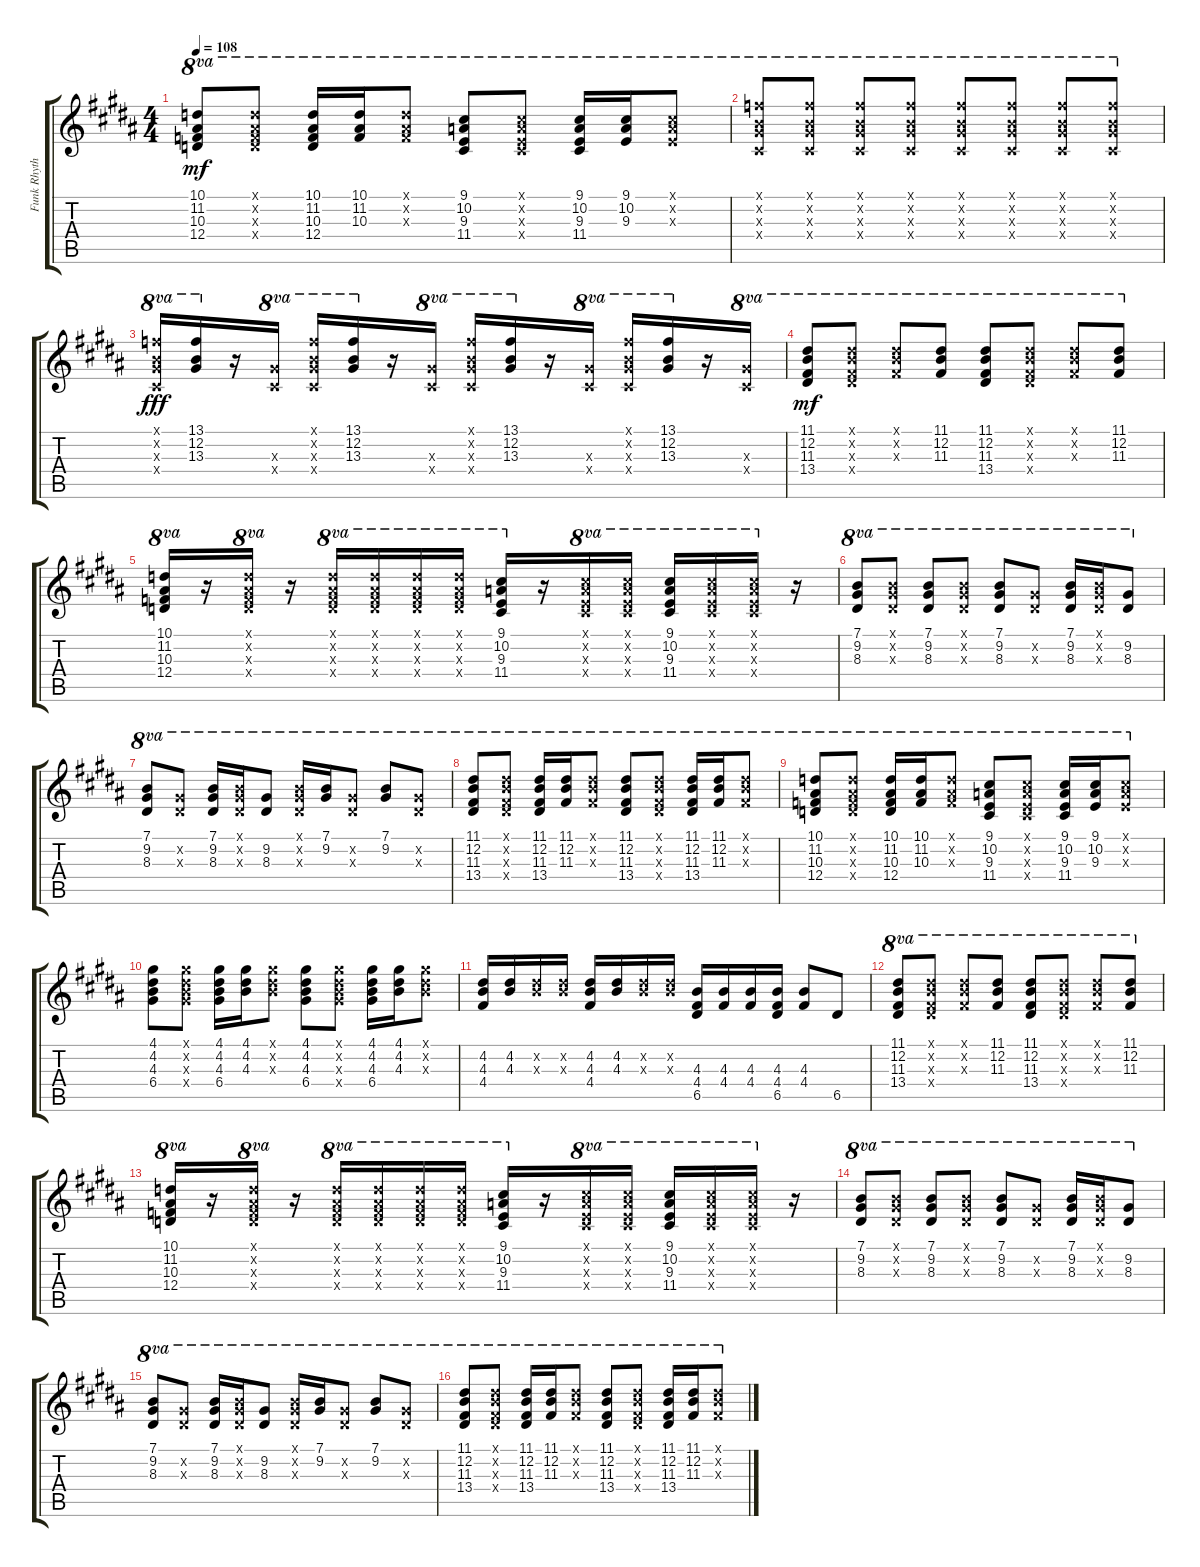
\track ("Funk Rhythm Guitar" "Funk Rhyth") {instrument electricguitarclean}
\staff {score tabs}
\tuning (E4 B3 G3 D3 A2 E2) {hide}
\ts (4 4)
\tempo 108
\clef g2
\ks g#minor
(10.1 11.2 10.3 12.4).8{ot 8va dy mf} (10.1{x} 11.2{x} 10.3{x} 12.4{x}).8{ot 8va} (10.1 11.2 10.3 12.4).16{ot 8va} (10.1 11.2 10.3).16{ot 8va} (10.1{x} 11.2{x} 10.3{x}).8{ot 8va} (9.1 10.2 9.3 11.4).8{ot 8va} (9.1{x} 10.2{x} 9.3{x} 11.4{x}).8{ot 8va} (9.1 10.2 9.3 11.4).16{ot 8va} (9.1 10.2 9.3).16{ot 8va} (9.1{x} 10.2{x} 9.3{x}).8{ot 8va} |
(13.1{x} 12.2{x} 13.3{x} 11.4{x}).8{ot 8va} (13.1{x} 12.2{x} 13.3{x} 11.4{x}).8{ot 8va} (13.1{x} 12.2{x} 13.3{x} 11.4{x}).8{ot 8va} (13.1{x} 12.2{x} 13.3{x} 11.4{x}).8{ot 8va} (13.1{x} 12.2{x} 13.3{x} 11.4{x}).8{ot 8va} (13.1{x} 12.2{x} 13.3{x} 11.4{x}).8{ot 8va} (13.1{x} 12.2{x} 13.3{x} 11.4{x}).8{ot 8va} (13.1{x} 12.2{x} 13.3{x} 11.4{x}).8{ot 8va} |
(13.1{x} 12.2{x} 13.3{x} 11.4{x}).16{ot 8va dy fff} (13.1 12.2 13.3).16{ot 8va} r.16 (13.3{x} 11.4{x}).16{ot 8va} (13.1{x} 12.2{x} 13.3{x} 11.4{x}).16{ot 8va} (13.1 12.2 13.3).16{ot 8va} r.16 (13.3{x} 11.4{x}).16{ot 8va} (13.1{x} 12.2{x} 13.3{x} 11.4{x}).16{ot 8va} (13.1 12.2 13.3).16{ot 8va} r.16 (13.3{x} 11.4{x}).16{ot 8va} (13.1{x} 12.2{x} 13.3{x} 11.4{x}).16{ot 8va} (13.1 12.2 13.3).16{ot 8va} r.16 (13.3{x} 11.4{x}).16{ot 8va} |
(11.1 12.2 11.3 13.4).8{ot 8va dy mf} (11.1{x} 12.2{x} 11.3{x} 13.4{x}).8{ot 8va} (11.1{x} 12.2{x} 11.3{x}).8{ot 8va} (11.1 12.2 11.3).8{ot 8va} (11.1 12.2 11.3 13.4).8{ot 8va} (11.1{x} 12.2{x} 11.3{x} 13.4{x}).8{ot 8va} (11.1{x} 12.2{x} 11.3{x}).8{ot 8va} (11.1 12.2 11.3).8{ot 8va} |
(10.1 11.2 10.3 12.4).16{ot 8va} r.16 (10.1{x} 11.2{x} 10.3{x} 12.4{x}).16{ot 8va} r.16 (10.1{x} 11.2{x} 10.3{x} 12.4{x}).16{ot 8va} (10.1{x} 11.2{x} 10.3{x} 12.4{x}).16{ot 8va} (10.1{x} 11.2{x} 10.3{x} 12.4{x}).16{ot 8va} (10.1{x} 11.2{x} 10.3{x} 12.4{x}).16{ot 8va} (9.1 10.2 9.3 11.4).16{ot 8va} r.16 (9.1{x} 10.2{x} 9.3{x} 11.4{x}).16{ot 8va} (9.1{x} 10.2{x} 9.3{x} 11.4{x}).16{ot 8va} (9.1 10.2 9.3 11.4).16{ot 8va} (9.1{x} 10.2{x} 9.3{x} 11.4{x}).16{ot 8va} (9.1{x} 10.2{x} 9.3{x} 11.4{x}).16{ot 8va} r.16 |
(7.1 9.2 8.3).8{ot 8va} (7.1{x} 9.2{x} 8.3{x}).8{ot 8va} (7.1 9.2 8.3).8{ot 8va} (7.1{x} 9.2{x} 8.3{x}).8{ot 8va} (7.1 9.2 8.3).8{ot 8va} (9.2{x} 8.3{x}).8{ot 8va} (7.1 9.2 8.3).16{ot 8va} (7.1{x} 9.2{x} 8.3{x}).16{ot 8va} (9.2 8.3).8{ot 8va} |
(7.1 9.2 8.3).8{ot 8va} (9.2{x} 8.3{x}).8{ot 8va} (7.1 9.2 8.3).16{ot 8va} (7.1{x} 9.2{x} 8.3{x}).16{ot 8va} (9.2 8.3).8{ot 8va} (7.1{x} 9.2{x} 8.3{x}).16{ot 8va} (7.1 9.2).16{ot 8va} (9.2{x} 8.3{x}).8{ot 8va} (7.1 9.2).8{ot 8va} (9.2{x} 8.3{x}).8{ot 8va} |
(11.1 12.2 11.3 13.4).8{ot 8va} (11.1{x} 12.2{x} 11.3{x} 13.4{x}).8{ot 8va} (11.1 12.2 11.3 13.4).16{ot 8va} (11.1 12.2 11.3).16{ot 8va} (11.1{x} 12.2{x} 11.3{x}).8{ot 8va} (11.1 12.2 11.3 13.4).8{ot 8va} (11.1{x} 12.2{x} 11.3{x} 13.4{x}).8{ot 8va} (11.1 12.2 11.3 13.4).16{ot 8va} (11.1 12.2 11.3).16{ot 8va} (11.1{x} 12.2{x} 11.3{x}).8{ot 8va} |
(10.1 11.2 10.3 12.4).8{ot 8va} (10.1{x} 11.2{x} 10.3{x} 12.4{x}).8{ot 8va} (10.1 11.2 10.3 12.4).16{ot 8va} (10.1 11.2 10.3).16{ot 8va} (10.1{x} 11.2{x} 10.3{x}).8{ot 8va} (9.1 10.2 9.3 11.4).8{ot 8va} (9.1{x} 10.2{x} 9.3{x} 11.4{x}).8{ot 8va} (9.1 10.2 9.3 11.4).16{ot 8va} (9.1 10.2 9.3).16{ot 8va} (9.1{x} 10.2{x} 9.3{x}).8{ot 8va} |
(4.1 4.2 4.3 6.4).8 (4.1{x} 4.2{x} 4.3{x} 6.4{x}).8 (4.1 4.2 4.3 6.4).16 (4.1 4.2 4.3).16 (4.1{x} 4.2{x} 4.3{x}).8 (4.1 4.2 4.3 6.4).8 (4.1{x} 4.2{x} 4.3{x} 6.4{x}).8 (4.1 4.2 4.3 6.4).16 (4.1 4.2 4.3).16 (4.1{x} 4.2{x} 4.3{x}).8 |
(4.2 4.3 4.4).16 (4.2 4.3).16 (4.2{x} 4.3{x}).16 (4.2{x} 4.3{x}).16 (4.2 4.3 4.4).16 (4.2 4.3).16 (4.2{x} 4.3{x}).16 (4.2{x} 4.3{x}).16 (4.3 4.4 6.5).16 (4.3 4.4).16 (4.3 4.4).16 (4.3 4.4 6.5).16 (4.3 4.4).8 6.5.8 |
(11.1 12.2 11.3 13.4).8{ot 8va} (11.1{x} 12.2{x} 11.3{x} 13.4{x}).8{ot 8va} (11.1{x} 12.2{x} 11.3{x}).8{ot 8va} (11.1 12.2 11.3).8{ot 8va} (11.1 12.2 11.3 13.4).8{ot 8va} (11.1{x} 12.2{x} 11.3{x} 13.4{x}).8{ot 8va} (11.1{x} 12.2{x} 11.3{x}).8{ot 8va} (11.1 12.2 11.3).8{ot 8va} |
(10.1 11.2 10.3 12.4).16{ot 8va} r.16 (10.1{x} 11.2{x} 10.3{x} 12.4{x}).16{ot 8va} r.16 (10.1{x} 11.2{x} 10.3{x} 12.4{x}).16{ot 8va} (10.1{x} 11.2{x} 10.3{x} 12.4{x}).16{ot 8va} (10.1{x} 11.2{x} 10.3{x} 12.4{x}).16{ot 8va} (10.1{x} 11.2{x} 10.3{x} 12.4{x}).16{ot 8va} (9.1 10.2 9.3 11.4).16{ot 8va} r.16 (9.1{x} 10.2{x} 9.3{x} 11.4{x}).16{ot 8va} (9.1{x} 10.2{x} 9.3{x} 11.4{x}).16{ot 8va} (9.1 10.2 9.3 11.4).16{ot 8va} (9.1{x} 10.2{x} 9.3{x} 11.4{x}).16{ot 8va} (9.1{x} 10.2{x} 9.3{x} 11.4{x}).16{ot 8va} r.16 |
(7.1 9.2 8.3).8{ot 8va} (7.1{x} 9.2{x} 8.3{x}).8{ot 8va} (7.1 9.2 8.3).8{ot 8va} (7.1{x} 9.2{x} 8.3{x}).8{ot 8va} (7.1 9.2 8.3).8{ot 8va} (9.2{x} 8.3{x}).8{ot 8va} (7.1 9.2 8.3).16{ot 8va} (7.1{x} 9.2{x} 8.3{x}).16{ot 8va} (9.2 8.3).8{ot 8va} |
(7.1 9.2 8.3).8{ot 8va} (9.2{x} 8.3{x}).8{ot 8va} (7.1 9.2 8.3).16{ot 8va} (7.1{x} 9.2{x} 8.3{x}).16{ot 8va} (9.2 8.3).8{ot 8va} (7.1{x} 9.2{x} 8.3{x}).16{ot 8va} (7.1 9.2).16{ot 8va} (9.2{x} 8.3{x}).8{ot 8va} (7.1 9.2).8{ot 8va} (9.2{x} 8.3{x}).8{ot 8va} |
(11.1 12.2 11.3 13.4).8{ot 8va} (11.1{x} 12.2{x} 11.3{x} 13.4{x}).8{ot 8va} (11.1 12.2 11.3 13.4).16{ot 8va} (11.1 12.2 11.3).16{ot 8va} (11.1{x} 12.2{x} 11.3{x}).8{ot 8va} (11.1 12.2 11.3 13.4).8{ot 8va} (11.1{x} 12.2{x} 11.3{x} 13.4{x}).8{ot 8va} (11.1 12.2 11.3 13.4).16{ot 8va} (11.1 12.2 11.3).16{ot 8va} (11.1{x} 12.2{x} 11.3{x}).8{ot 8va}
